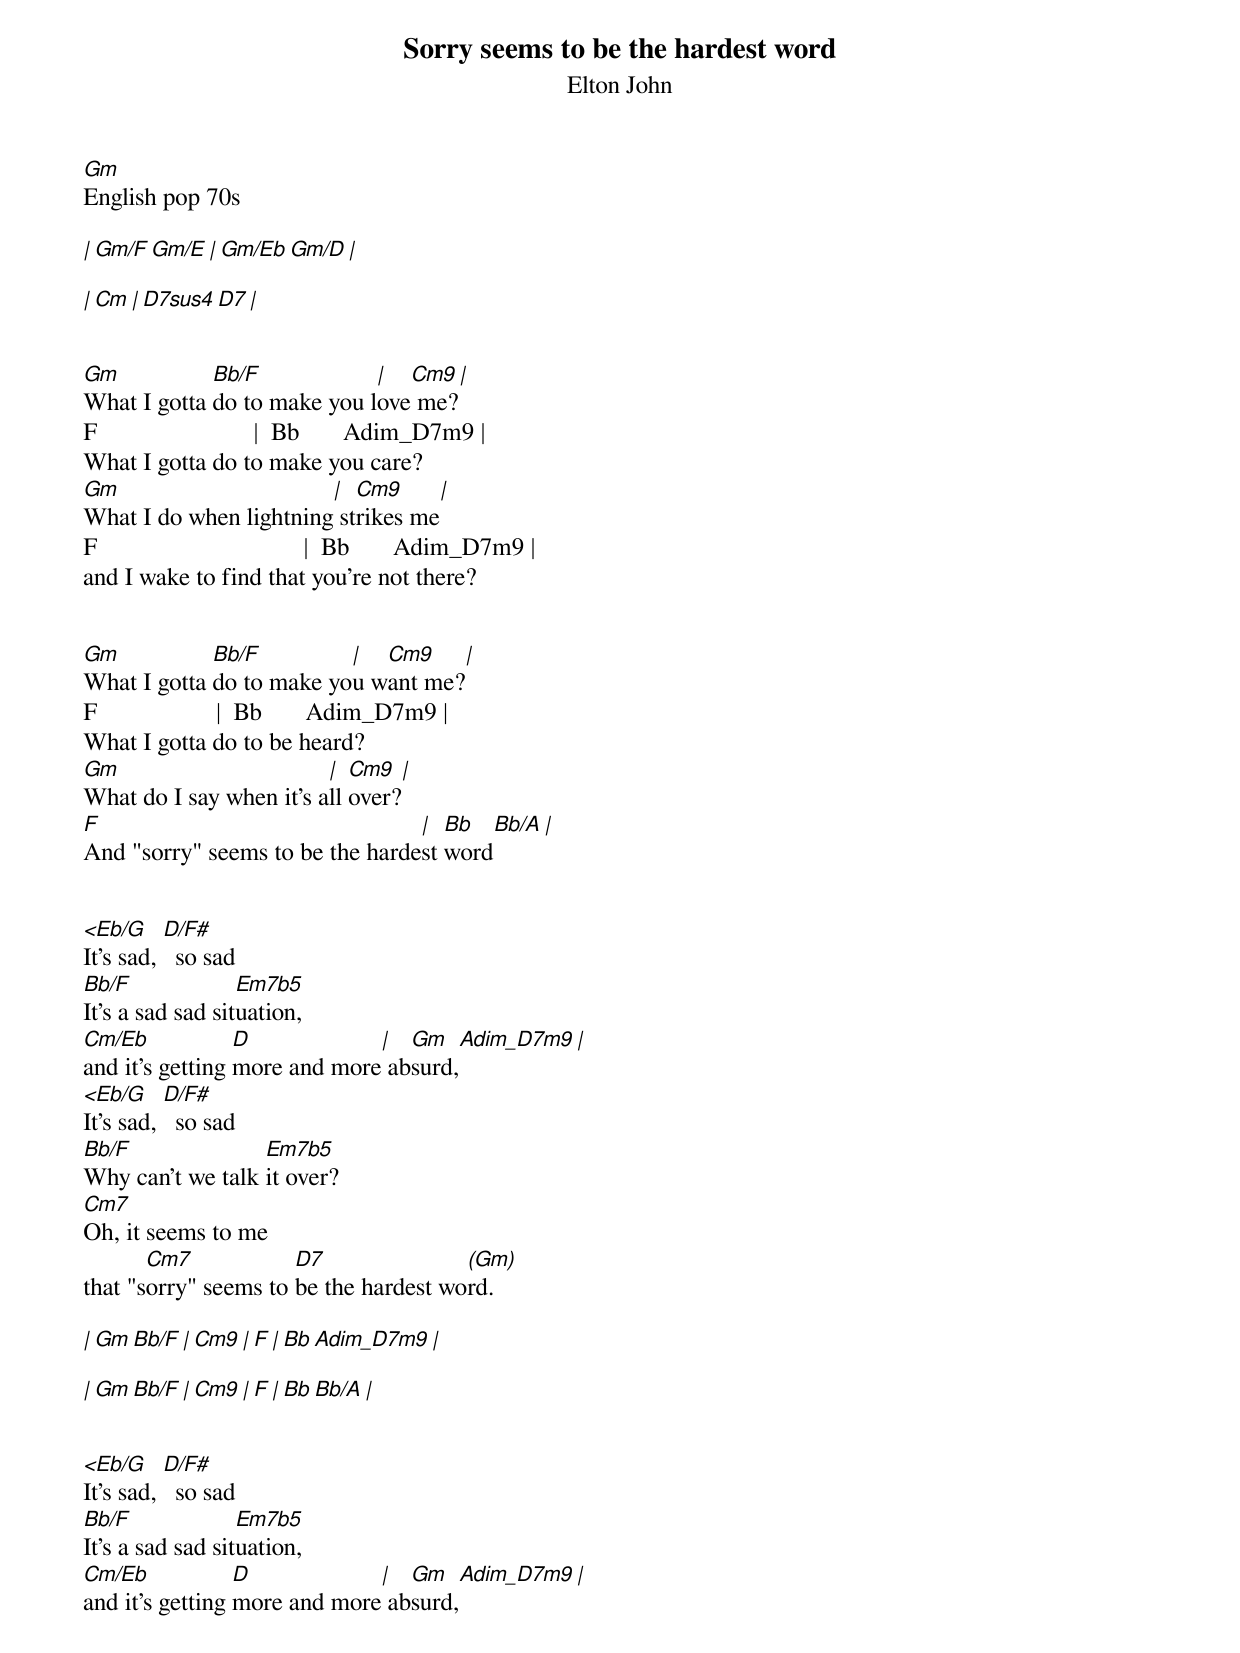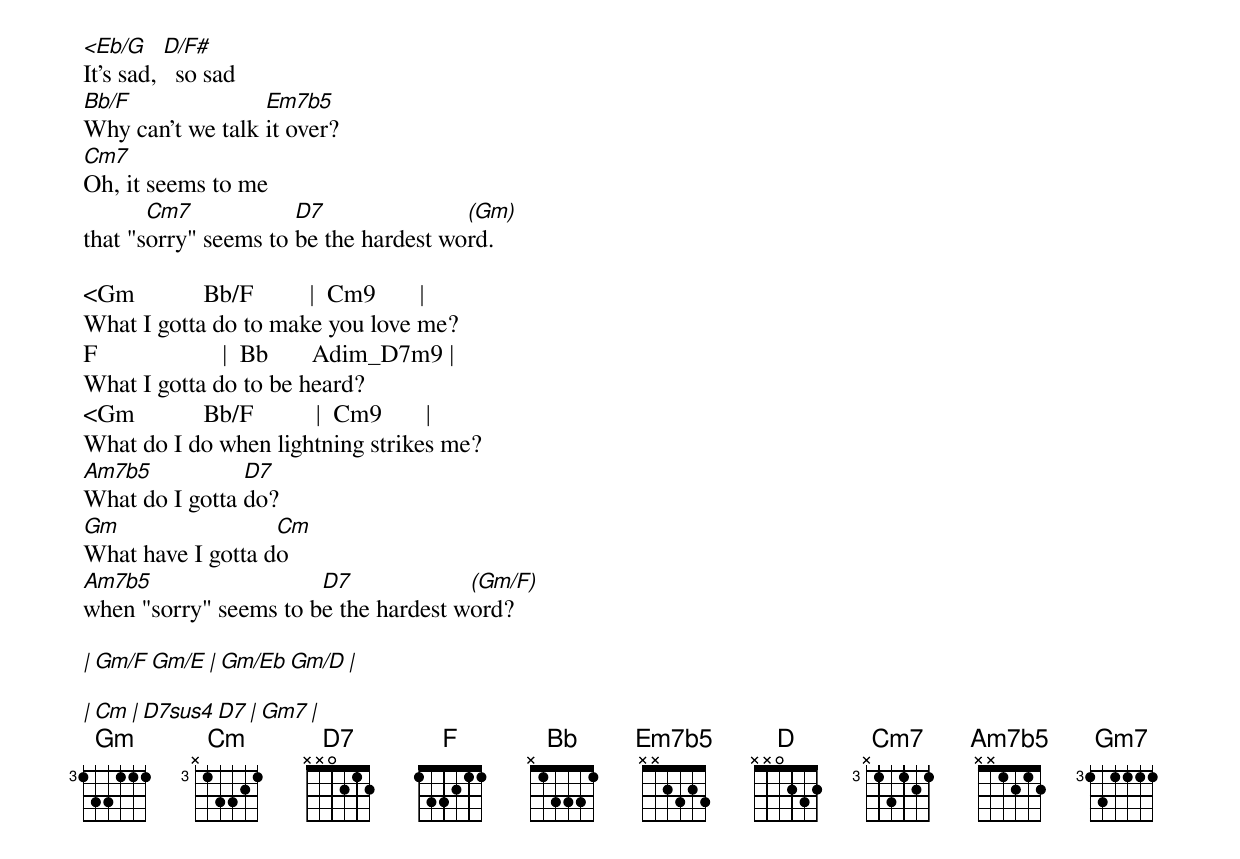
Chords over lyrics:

Sorry seems to be the hardest word
Elton John
Gm
English pop 70s

| Gm/F    Gm/E   | Gm/Eb    Gm/D   |

| Cm             | D7sus4   D7      |


Gm           Bb/F            |  Cm9       |
What I gotta do to make you love me?
F                         |  Bb       Adim_D7m9 |
What I gotta do to make you care?
Gm                      |  Cm9       |
What I do when lightning strikes me
F                                 |  Bb       Adim_D7m9 |
and I wake to find that you're not there?


Gm           Bb/F         |  Cm9       |
What I gotta do to make you want me?
F                   |  Bb       Adim_D7m9 |
What I gotta do to be heard?
Gm                       |  Cm9       |
What do I say when it's all over?
F                                |  Bb       Bb/A |
And "sorry" seems to be the hardest word


<Eb/G     D/F#
It's sad,   so sad
Bb/F              Em7b5
It's a sad sad situation,
Cm/Eb            D            |  Gm       Adim_D7m9 |
and it's getting more and more absurd,
<Eb/G     D/F#
It's sad,   so sad
Bb/F              Em7b5
Why can't we talk it over?
Cm7
Oh, it seems to me
       Cm7            D7               (Gm)
that "sorry" seems to be the hardest word.

| Gm    Bb/F  |  Cm9        | F        |  Bb      Adim_D7m9 |

| Gm    Bb/F  |  Cm9        | F        |  Bb      Bb/A      |


<Eb/G     D/F#
It's sad,   so sad
Bb/F              Em7b5
It's a sad sad situation,
Cm/Eb            D            |  Gm       Adim_D7m9 |
and it's getting more and more absurd,
<Eb/G     D/F#
It's sad,   so sad
Bb/F              Em7b5
Why can't we talk it over?
Cm7
Oh, it seems to me
       Cm7            D7               (Gm)
that "sorry" seems to be the hardest word.

<Gm           Bb/F         |  Cm9       |
What I gotta do to make you love me?
F                    |  Bb       Adim_D7m9 |
What I gotta do to be heard?
<Gm           Bb/F          |  Cm9       |
What do I do when lightning strikes me?
Am7b5           D7
What do I gotta do?
Gm                 Cm
What have I gotta do
Am7b5                  D7             (Gm/F)
when "sorry" seems to be the hardest word?

| Gm/F    Gm/E   | Gm/Eb    Gm/D   |

| Cm             | D7sus4   D7      | Gm7     |
